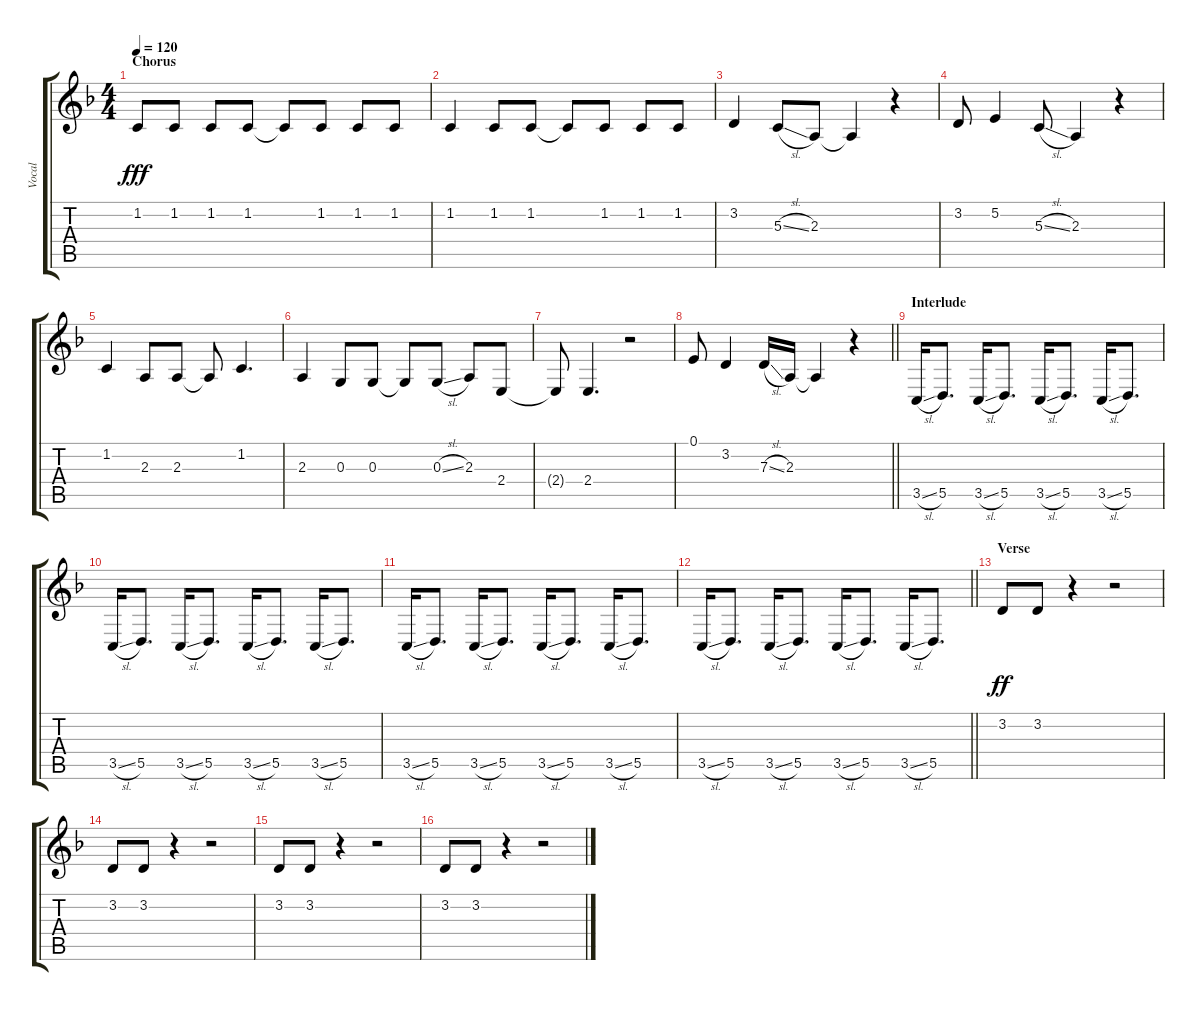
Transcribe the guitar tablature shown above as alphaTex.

\track ("Vocal" "Vocal") {instrument tenorsax}
\staff {score tabs}
\tuning (E4 B3 G3 D3 A2 E2) {hide}
\ts (4 4)
\section ("" "Chorus")
\tempo 120
\clef g2
\ks f
1.2.8{dy fff} 1.2.8 1.2.8 1.2.8 1.2{t}.8 1.2.8 1.2.8 1.2.8 |
1.2.4 1.2.8 1.2.8 1.2{t}.8 1.2.8 1.2.8 1.2.8 |
3.2.4 5.3{sl}.8 2.3.8 2.3{t}.4 r.4 |
3.2.8 5.2.4 5.3{sl}.8 2.3.4 r.4 |
1.2.4 2.3.8 2.3.8 2.3{t}.8 1.2.4{d} |
2.3.4 0.3.8 0.3.8 0.3{t}.8 0.3{sl}.8 2.3.8 2.4.8 |
2.4{t}.8 2.4.4{d} r.2 |
\barLineRight lightlight
0.1.8 3.2.4 7.3{sl}.16 2.3.16 2.3{t}.4 r.4 |
\section ("" "Interlude")
3.5{sl}.16 5.5.8{d} 3.5{sl}.16 5.5.8{d} 3.5{sl}.16 5.5.8{d} 3.5{sl}.16 5.5.8{d} |
3.5{sl}.16 5.5.8{d} 3.5{sl}.16 5.5.8{d} 3.5{sl}.16 5.5.8{d} 3.5{sl}.16 5.5.8{d} |
3.5{sl}.16 5.5.8{d} 3.5{sl}.16 5.5.8{d} 3.5{sl}.16 5.5.8{d} 3.5{sl}.16 5.5.8{d} |
\barLineRight lightlight
3.5{sl}.16 5.5.8{d} 3.5{sl}.16 5.5.8{d} 3.5{sl}.16 5.5.8{d} 3.5{sl}.16 5.5.8{d} |
\section ("" "Verse")
3.2.8{dy ff} 3.2.8 r.4 r.2 |
3.2.8 3.2.8 r.4 r.2 |
3.2.8 3.2.8 r.4 r.2 |
3.2.8 3.2.8 r.4 r.2
